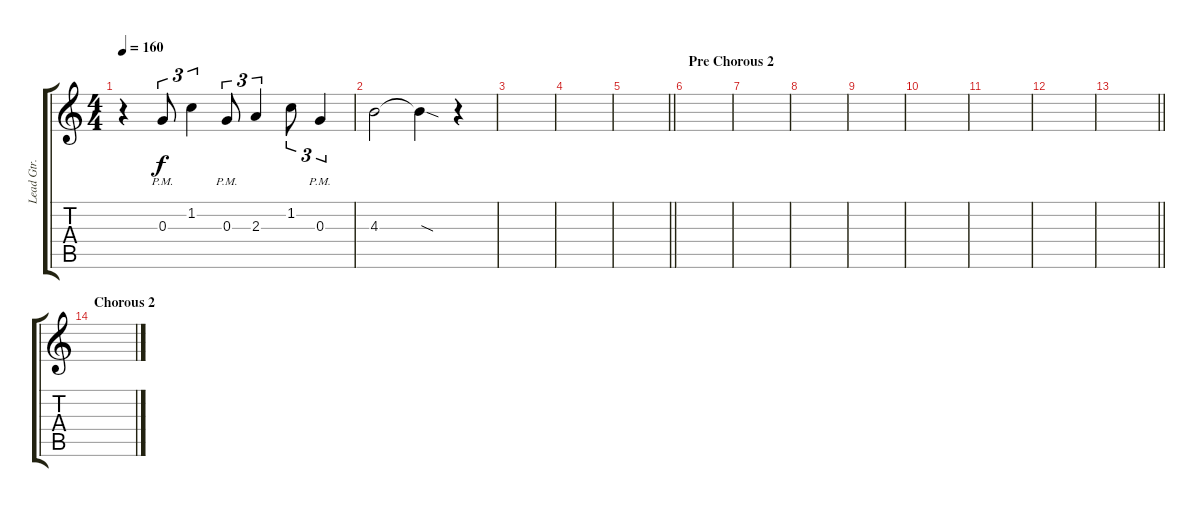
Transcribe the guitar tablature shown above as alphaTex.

\track ("Lead Gtr. 2" "Lead Gtr. ") {instrument acousticguitarsteel}
\staff {score tabs}
\tuning (E4 B3 G3 D3 A2 E2) {hide}
\ts (4 4)
\tempo 160
\clef g2
\ks c
r.4{dy f} 0.3{pm}.8{tu (3 2)} 1.2.4{tu (3 2)} 0.3{pm}.8{tu (3 2)} 2.3.4{tu (3 2)} 1.2.8{tu (3 2)} 0.3{pm}.4{tu (3 2)} |
4.3.2 4.3{sod t}.4 r.4 |
|
|
\barLineRight lightlight
|
\section ("" "Pre Chorous 2")
|
|
|
|
|
|
|
\barLineRight lightlight
|
\section ("" "Chorous 2")
